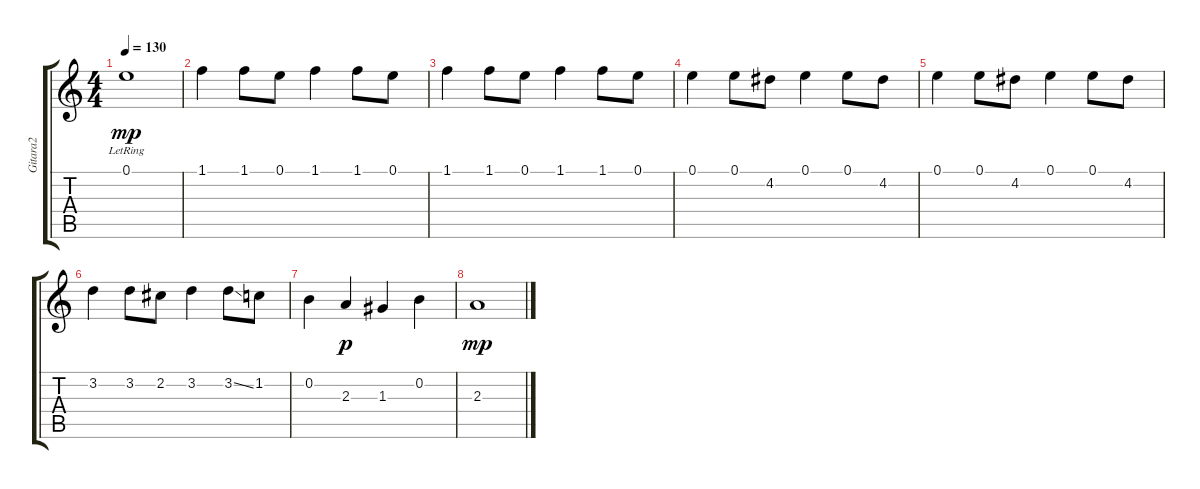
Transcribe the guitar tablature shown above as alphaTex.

\track ("Gitara2" "Gitara2") {instrument acousticguitarsteel}
\staff {score tabs}
\tuning (E4 B3 G3 D3 A2 D2) {hide}
\ts (4 4)
\tempo 130
\clef g2
\ks c
0.1{lr}.1{dy mp} |
1.1.4 1.1.8 0.1.8 1.1.4 1.1.8 0.1.8 |
1.1.4 1.1.8 0.1.8 1.1.4 1.1.8 0.1.8 |
0.1.4 0.1.8 4.2.8 0.1.4 0.1.8 4.2.8 |
0.1.4 0.1.8 4.2.8 0.1.4 0.1.8 4.2.8 |
3.2.4 3.2.8 2.2.8 3.2.4 3.2{ss}.8 1.2.8 |
0.2.4 2.3.4{dy p} 1.3.4 0.2.4 |
2.3.1{dy mp}
